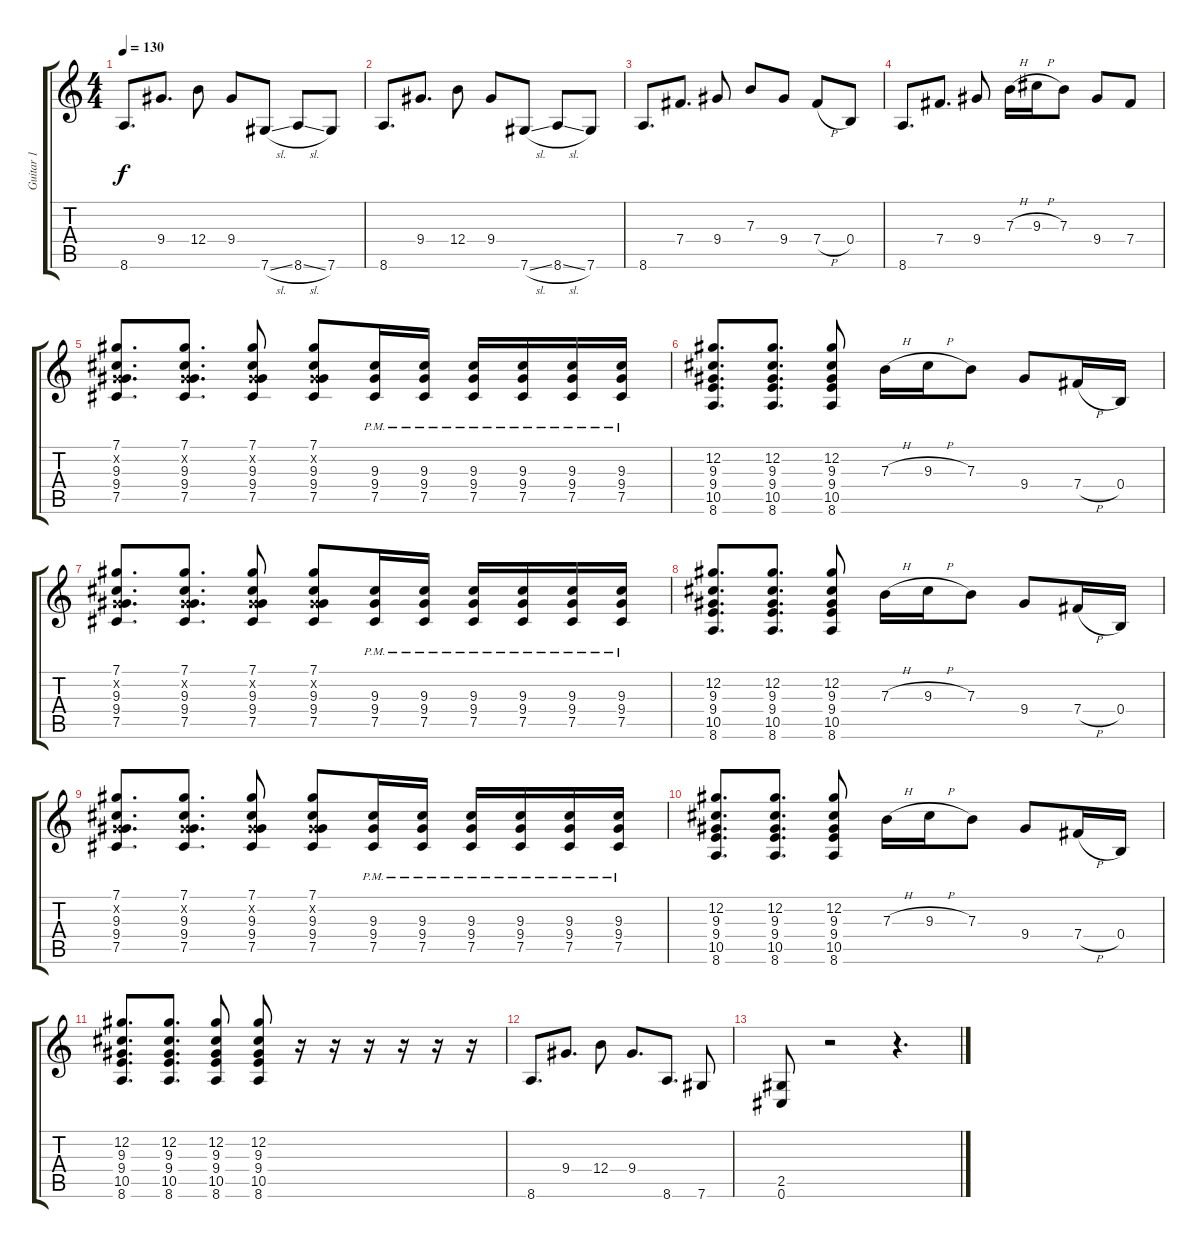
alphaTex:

\track ("Guitar 1" "Guitar 1") {instrument electricguitarjazz}
\staff {score tabs}
\tuning (Db4 Ab3 E3 B2 Gb2 Db2) {hide}
\ts (4 4)
\tempo 130
\clef g2
\ks c
8.6.8{d dy f} 9.4.8{d} 12.4.8 9.4.8 7.6{sl}.8 8.6{sl}.8 7.6.8 |
8.6.8{d} 9.4.8{d} 12.4.8 9.4.8 7.6{sl}.8 8.6{sl}.8 7.6.8 |
8.6.8{d} 7.4.8{d} 9.4.8 7.3.8 9.4.8 7.4{h}.8 0.4.8 |
8.6.8{d} 7.4.8{d} 9.4.8 7.3{h}.16 9.3{h}.16 7.3.8 9.4.8 7.4.8 |
(7.1 0.2{x} 9.3 9.4 7.5).8{d} (7.1 0.2{x} 9.3 9.4 7.5).8{d} (7.1 0.2{x} 9.3 9.4 7.5).8 (7.1 0.2{x} 9.3 9.4 7.5).8 (9.3{pm} 9.4{pm} 7.5{pm}).16 (9.3{pm} 9.4{pm} 7.5{pm}).16 (9.3{pm} 9.4{pm} 7.5{pm}).16 (9.3{pm} 9.4{pm} 7.5{pm}).16 (9.3{pm} 9.4{pm} 7.5{pm}).16 (9.3{pm} 9.4{pm} 7.5{pm}).16 |
(12.2 9.3 9.4 10.5 8.6).8{d} (12.2 9.3 9.4 10.5 8.6).8{d} (12.2 9.3 9.4 10.5 8.6).8 7.3{h}.16 9.3{h}.16 7.3.8 9.4.8 7.4{h}.16 0.4.16 |
(7.1 0.2{x} 9.3 9.4 7.5).8{d} (7.1 0.2{x} 9.3 9.4 7.5).8{d} (7.1 0.2{x} 9.3 9.4 7.5).8 (7.1 0.2{x} 9.3 9.4 7.5).8 (9.3{pm} 9.4{pm} 7.5{pm}).16 (9.3{pm} 9.4{pm} 7.5{pm}).16 (9.3{pm} 9.4{pm} 7.5{pm}).16 (9.3{pm} 9.4{pm} 7.5{pm}).16 (9.3{pm} 9.4{pm} 7.5{pm}).16 (9.3{pm} 9.4{pm} 7.5{pm}).16 |
(12.2 9.3 9.4 10.5 8.6).8{d} (12.2 9.3 9.4 10.5 8.6).8{d} (12.2 9.3 9.4 10.5 8.6).8 7.3{h}.16 9.3{h}.16 7.3.8 9.4.8 7.4{h}.16 0.4.16 |
(7.1 0.2{x} 9.3 9.4 7.5).8{d} (7.1 0.2{x} 9.3 9.4 7.5).8{d} (7.1 0.2{x} 9.3 9.4 7.5).8 (7.1 0.2{x} 9.3 9.4 7.5).8 (9.3{pm} 9.4{pm} 7.5{pm}).16 (9.3{pm} 9.4{pm} 7.5{pm}).16 (9.3{pm} 9.4{pm} 7.5{pm}).16 (9.3{pm} 9.4{pm} 7.5{pm}).16 (9.3{pm} 9.4{pm} 7.5{pm}).16 (9.3{pm} 9.4{pm} 7.5{pm}).16 |
(12.2 9.3 9.4 10.5 8.6).8{d} (12.2 9.3 9.4 10.5 8.6).8{d} (12.2 9.3 9.4 10.5 8.6).8 7.3{h}.16 9.3{h}.16 7.3.8 9.4.8 7.4{h}.16 0.4.16 |
(12.2 9.3 9.4 10.5 8.6).8{d} (12.2 9.3 9.4 10.5 8.6).8{d} (12.2 9.3 9.4 10.5 8.6).8 (12.2 9.3 9.4 10.5 8.6).8 r.16 r.16 r.16 r.16 r.16 r.16 |
8.6.8{d} 9.4.8{d} 12.4.8 9.4.8{d} 8.6.8{d} 7.6.8 |
(2.5 0.6).8 r.2 r.4{d}
